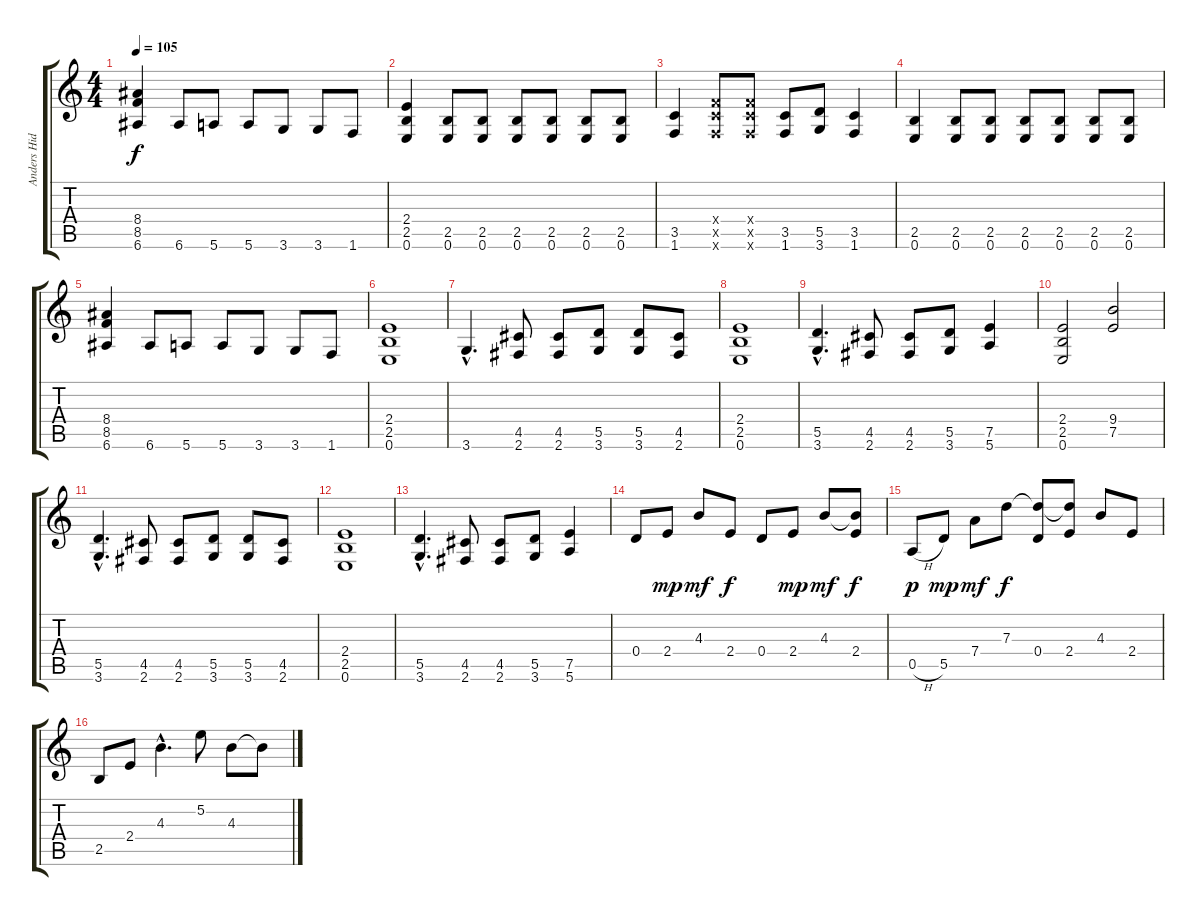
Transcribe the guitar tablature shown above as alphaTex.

\track ("Anders Hidle" "Anders Hid") {instrument acousticguitarsteel}
\staff {score tabs}
\tuning (E4 B3 G3 D3 A2 E2) {hide}
\ts (4 4)
\tempo 105
\clef g2
\ks c
(8.4 8.5 6.6).4{dy f} 6.6.8 5.6.8 5.6.8 3.6.8 3.6.8 1.6.8 |
(2.4 2.5 0.6).4{instrument distortionguitar} (2.5 0.6).8 (2.5 0.6).8 (2.5 0.6).8 (2.5 0.6).8 (2.5 0.6).8 (2.5 0.6).8 |
(3.5 1.6).4 (3.4{x} 3.5{x} 1.6{x}).8 (3.4{x} 3.5{x} 1.6{x}).8 (3.5 1.6).8 (5.5 3.6).8 (3.5 1.6).4 |
(2.5 0.6).4 (2.5 0.6).8 (2.5 0.6).8 (2.5 0.6).8 (2.5 0.6).8 (2.5 0.6).8 (2.5 0.6).8 |
(8.4 8.5 6.6).4 6.6.8 5.6.8 5.6.8 3.6.8 3.6.8 1.6.8 |
(2.4 2.5 0.6).1{instrument distortionguitar} |
3.6{hac}.4{d} (4.5 2.6).8 (4.5 2.6).8 (5.5 3.6).8 (5.5 3.6).8 (4.5 2.6).8 |
(2.4 2.5 0.6).1 |
(5.5{hac} 3.6{hac}).4{d} (4.5 2.6).8 (4.5 2.6).8 (5.5 3.6).8 (7.5 5.6).4 |
(2.4 2.5 0.6).2{instrument distortionguitar} (9.4 7.5).2 |
(5.5{hac} 3.6{hac}).4{d} (4.5 2.6).8 (4.5 2.6).8 (5.5 3.6).8 (5.5 3.6).8 (4.5 2.6).8 |
(2.4 2.5 0.6).1 |
(5.5{hac} 3.6{hac}).4{d} (4.5 2.6).8 (4.5 2.6).8 (5.5 3.6).8 (7.5 5.6).4 |
0.4.8{volume 0 instrument acousticguitarsteel} 2.4.8{dy mp} 4.3.8{dy mf volume 9} 2.4.8{dy f} 0.4.8 2.4.8{dy mp} 4.3.8{dy mf} (4.3{t} 2.4).8{dy f} |
0.5{h}.8{dy p} 5.5.8{dy mp} 7.4.8{dy mf} 7.3.8{dy f} (7.3{t} 0.4).8 (7.3{t} 2.4).8 4.3.8 2.4.8 |
2.5.8 2.4.8 4.3{hac}.4{d} 5.2.8 4.3.8 4.3{t}.8
